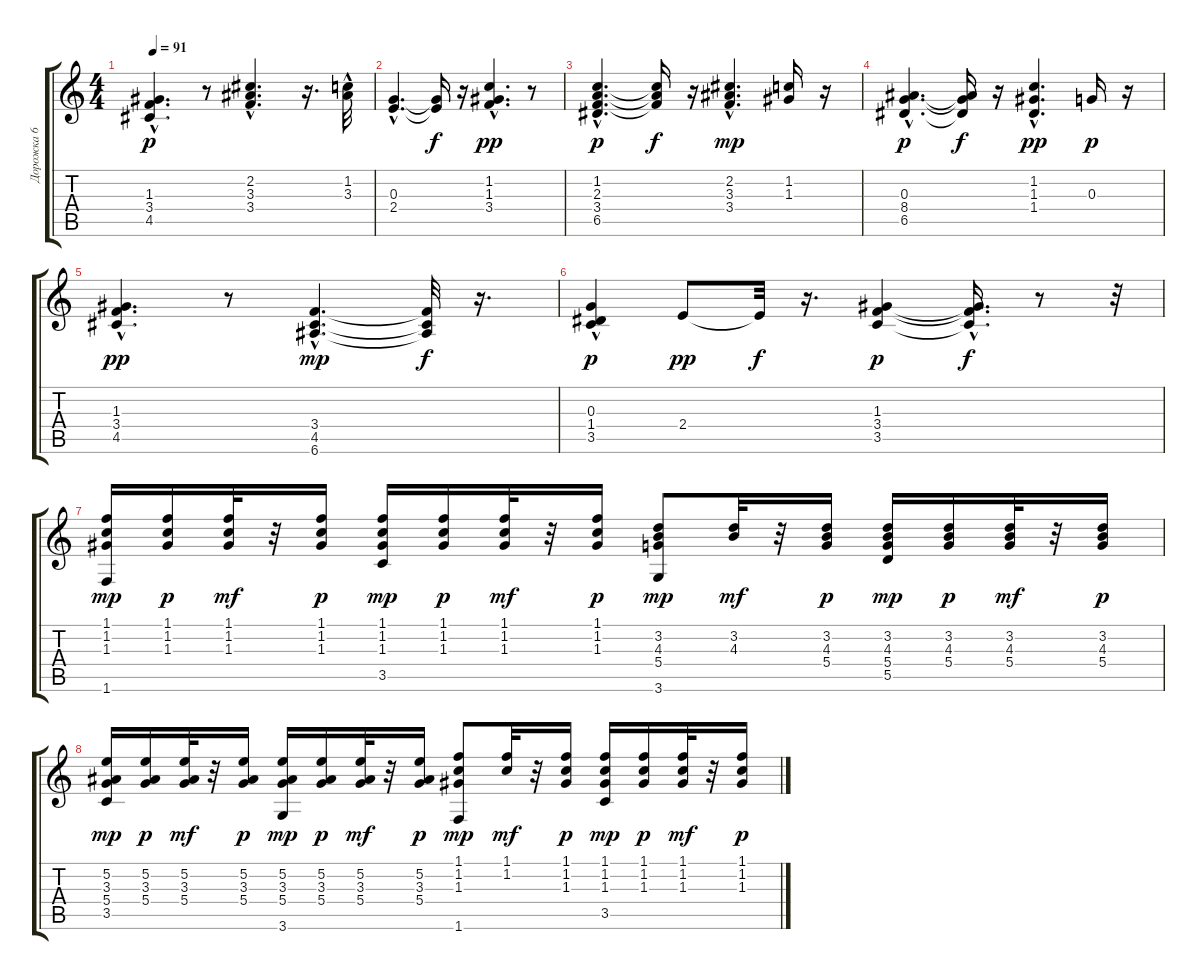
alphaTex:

\track ("Дорожка 6" "Дорожка 6") {instrument acousticguitarsteel}
\staff {score tabs}
\tuning (E4 B3 G3 D3 A2 E2) {hide}
\ts (4 4)
\tempo 91
\clef g2
\ks c
(1.3{hac} 3.4{hac} 4.5).4{d dy p} r.8 (2.2 3.3 3.4{hac}).4{d} r.16{d} (1.2{hac} 3.3{hac}).32 |
(0.3{hac} 2.4{hac}).4{d} (0.3{t} 2.4{t}).16{dy f} r.16 (1.2{hac} 1.3{hac} 3.4{hac}).4{d dy pp} r.8 |
(1.2{hac} 2.3{hac} 3.4{hac} 6.5).4{d dy p} (1.2{t} 2.3{t} 3.4{t}).16{dy f} r.16 (2.2 3.3 3.4{hac}).4{d dy mp} (1.2 1.3).16 r.16 |
(0.3{hac} 8.4{hac} 6.5{hac}).4{d dy p} (0.3{t} 8.4{t} 6.5{t}).16{dy f} r.16 (1.2{hac} 1.3 1.4{hac}).4{d dy pp} 0.3.16{dy p} r.16 |
(1.3{hac} 3.4{hac} 4.5{hac}).4{d dy pp} r.8 (3.4{hac} 4.5{hac} 6.6{hac}).4{d dy mp} (3.4{t} 4.5{t} 6.6{t}).32{dy f} r.16{d} |
(0.3{hac} 1.4 3.5{hac}).4{dy p} 2.4.8{dy pp} 2.4{t}.32{dy f} r.16{d} (1.3 3.4 3.5).4{dy p} (1.3{hac t} 3.4{hac t} 3.5{t}).16{d dy f} r.8 r.32 |
(1.1 1.2 1.3 1.6).16{dy mp} (1.1 1.2 1.3).16{dy p} (1.1 1.2 1.3).32{dy mf} r.32 (1.1 1.2 1.3).16{dy p} (1.1 1.2 1.3 3.5).16{dy mp} (1.1 1.2 1.3).16{dy p} (1.1 1.2 1.3).32{dy mf} r.32 (1.1 1.2 1.3).16{dy p} (3.2 4.3 5.4 3.6).8{dy mp} (3.2 4.3).32{dy mf} r.32 (3.2 4.3 5.4).16{dy p} (3.2 4.3 5.4 5.5).16{dy mp} (3.2 4.3 5.4).16{dy p} (3.2 4.3 5.4).32{dy mf} r.32 (3.2 4.3 5.4).16{dy p} |
(5.2 3.3 5.4 3.5).16{dy mp} (5.2 3.3 5.4).16{dy p} (5.2 3.3 5.4).32{dy mf} r.32 (5.2 3.3 5.4).16{dy p} (5.2 3.3 5.4 3.6).16{dy mp} (5.2 3.3 5.4).16{dy p} (5.2 3.3 5.4).32{dy mf} r.32 (5.2 3.3 5.4).16{dy p} (1.1 1.2 1.3 1.6).8{dy mp} (1.1 1.2).32{dy mf} r.32 (1.1 1.2 1.3).16{dy p} (1.1 1.2 1.3 3.5).16{dy mp} (1.1 1.2 1.3).16{dy p} (1.1 1.2 1.3).32{dy mf} r.32 (1.1 1.2 1.3).16{dy p}
